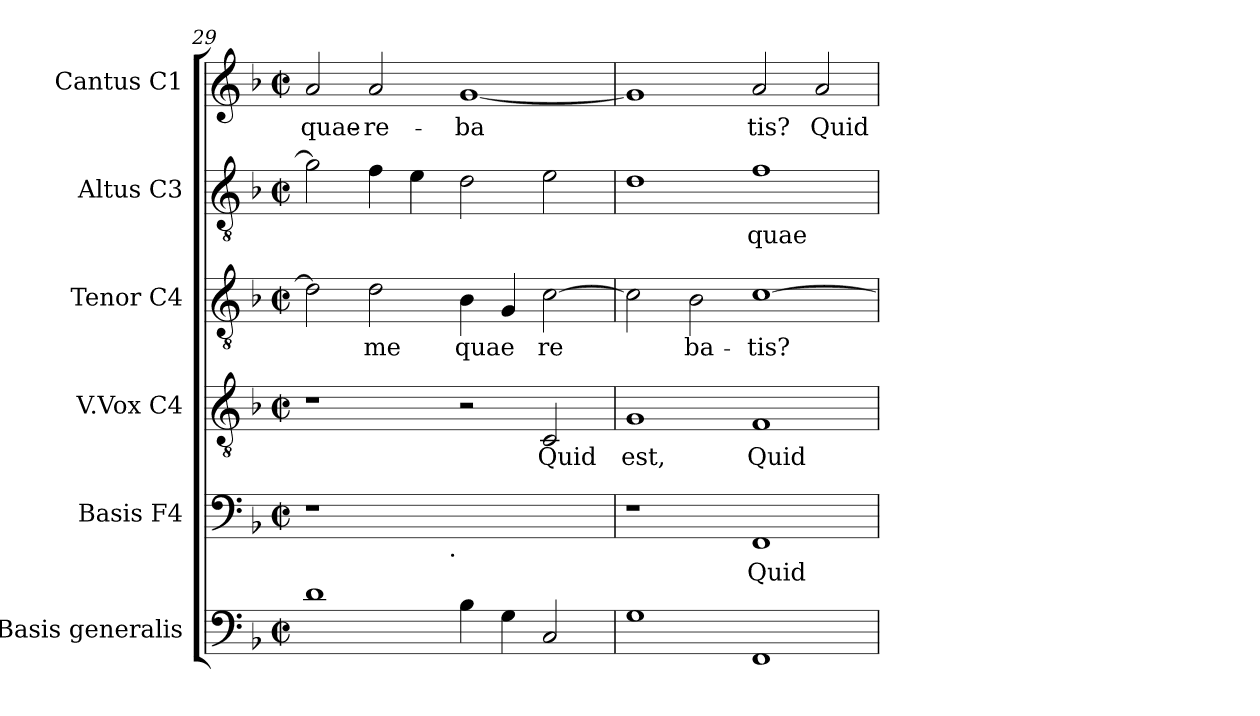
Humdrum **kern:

**kern	**kern	**text	**kern	**text	**kern	**text	**kern	**text	**kern	**text
*part6	*part5	*part5	*part4	*part4	*part3	*part3	*part2	*part2	*part1	*part1
*staff6	*staff5	*staff5	*staff4	*staff4	*staff3	*staff3	*staff2	*staff2	*staff1	*staff1
*I"Basis  generalis	*I"Basis  F4	*	*I"V.Vox  C4	*	*I"Tenor  C4	*	*I"Altus  C3	*	*I"Cantus  C1	*
*	*I'B	*	*	*	*I'T	*	*I'A	*	*I'C	*
*clefF4	*clefF4	*	*clefGv2	*	*clefGv2	*	*clefGv2	*	*clefG2	*
*k[b-]	*k[b-]	*	*k[b-]	*	*k[b-]	*	*k[b-]	*	*k[b-]	*
*F:	*F:	*	*F:	*	*F:	*	*F:	*	*F:	*
*M2/2	*M2/2	*	*M2/2	*	*M2/2	*	*M2/2	*	*M2/2	*
*met(c|)	*met(c|)	*	*met(c|)	*	*met(c|)	*	*met(c|)	*	*met(c|)	*
=29	=29	=29	=29	=29	=29	=29	=29	=29	=29	=29
!	!	!	!	!	!	!LO:LY:b:cj	!	!LO:LY:b:cj	!	!LO:LY:b:cj
*	*^	*	*	*	*	*	*	*	*	*
1d	1r	2ryy	.	1r	.	2d\]	.	2g\]	.	2a/	quae-
!	!	!	!	!	!	!	!LO:LY:b:cj	!	!LO:LY:b:cj	!	!LO:LY:b:cj
.	.	4...ryy	.	.	.	2d\	me	4f\	.	2a/	-re-
!	!	!	!	!	!	!	!	!	!LO:LY:b:cj	!	!
.	.	.	.	.	.	.	.	4e\	.	.	.
!	!	!LO:TX:b:t=.	!	!	!	!	!	!	!	!	!
.	.	1ryy	.	.	.	.	.	.	.	.	.
!	!	!	!	!	!	!	!LO:LY:b:cj	!	!LO:LY:b:cj	!	!LO:LY:b:cj
4B-\	1ryy	.	.	2r	.	4B-\	quae-	2d\	.	[<1g	-ba-
!	!	!	!	!	!	!	!LO:LY:b:cj	!	!	!	!
4G\	.	.	.	.	.	4G/	--	.	.	.	.
!	!	!	!	!	!LO:LY:b:cj	!	!LO:LY:b:cj	!	!LO:LY:b:cj	!	!
2C/	.	.	.	2C/	Quid	[>2c\	-re-	2e\	.	.	.
.	.	32ryy	.	.	.	.	.	.	.	.	.
=30	=30	=30	=30	=30	=30	=30	=30	=30	=30	=30	=30
!	!	!	!	!	!LO:LY:b:cj	!	!LO:LY:b:cj	!	!LO:LY:b:cj	!	!LO:LY:b:cj
*	*v	*v	*	*	*	*	*	*	*	*	*
1G	1r	.	1G	est,	2c\]	--	1d	.	1g]	--
!	!	!	!	!	!	!LO:LY:b:cj	!	!	!	!
.	.	.	.	.	2B-\	-ba-	.	.	.	.
!	!	!LO:LY:b:cj	!	!LO:LY:b:cj	!	!LO:LY:b:cj	!	!LO:LY:b:cj	!	!LO:LY:b:cj
1FF	1FF	Quid	1F	Quid	[>1c	-tis?	1f	quae-	2a/	-tis?
!	!	!	!	!	!	!	!	!	!	!LO:LY:b:cj
.	.	.	.	.	.	.	.	.	2a/	Quid
=	=	=	=	=	=	=	=	=	=	=
*-	*-	*-	*-	*-	*-	*-	*-	*-	*-	*-
